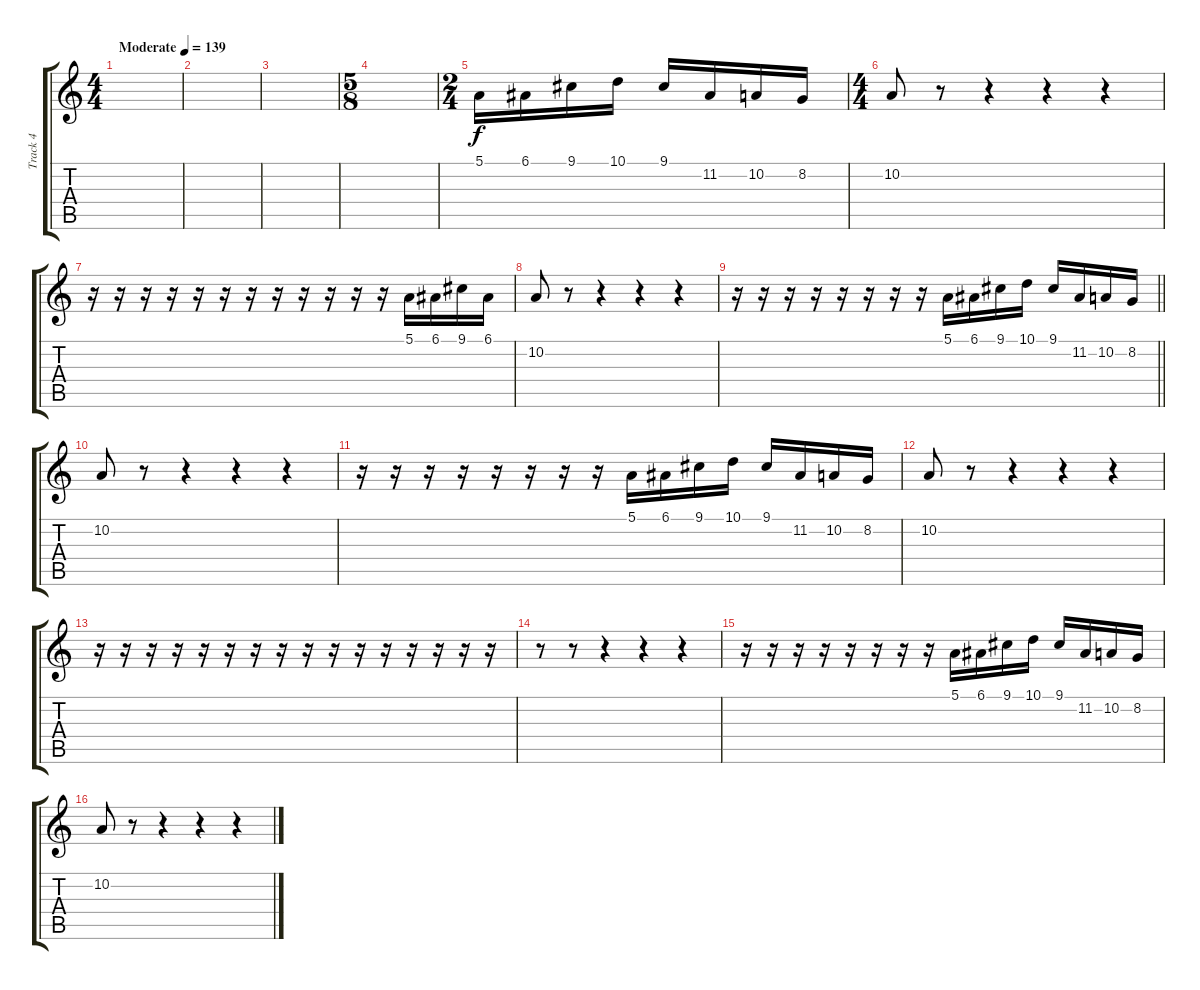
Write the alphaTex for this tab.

\track ("Track 4" "Track 4") {instrument stringensemble1}
\staff {score tabs}
\tuning (E4 B3 G3 D3 A2 E2) {hide}
\ts (4 4)
\tempo (139 "Moderate")
\clef g2
\ks c
|
|
|
\ts (5 8)
|
\ts (2 4)
5.1.16 6.1.16 9.1.16 10.1.16 9.1.16 11.2.16 10.2.16 8.2.16 |
\ts (4 4)
10.2.8 r.8 r.4 r.4 r.4 |
r.16 r.16 r.16 r.16 r.16 r.16 r.16 r.16 r.16 r.16 r.16 r.16 5.1.16 6.1.16 9.1.16 6.1.16 |
10.2.8 r.8 r.4 r.4 r.4 |
\barLineRight lightlight
r.16 r.16 r.16 r.16 r.16 r.16 r.16 r.16 5.1.16 6.1.16 9.1.16 10.1.16 9.1.16 11.2.16 10.2.16 8.2.16 |
10.2.8 r.8 r.4 r.4 r.4 |
r.16 r.16 r.16 r.16 r.16 r.16 r.16 r.16 5.1.16 6.1.16 9.1.16 10.1.16 9.1.16 11.2.16 10.2.16 8.2.16 |
10.2.8 r.8 r.4 r.4 r.4 |
r.16 r.16 r.16 r.16 r.16 r.16 r.16 r.16 r.16 r.16 r.16 r.16 r.16 r.16 r.16 r.16 |
r.8 r.8 r.4 r.4 r.4 |
r.16 r.16 r.16 r.16 r.16 r.16 r.16 r.16 5.1.16 6.1.16 9.1.16 10.1.16 9.1.16 11.2.16 10.2.16 8.2.16 |
10.2.8 r.8 r.4 r.4 r.4
